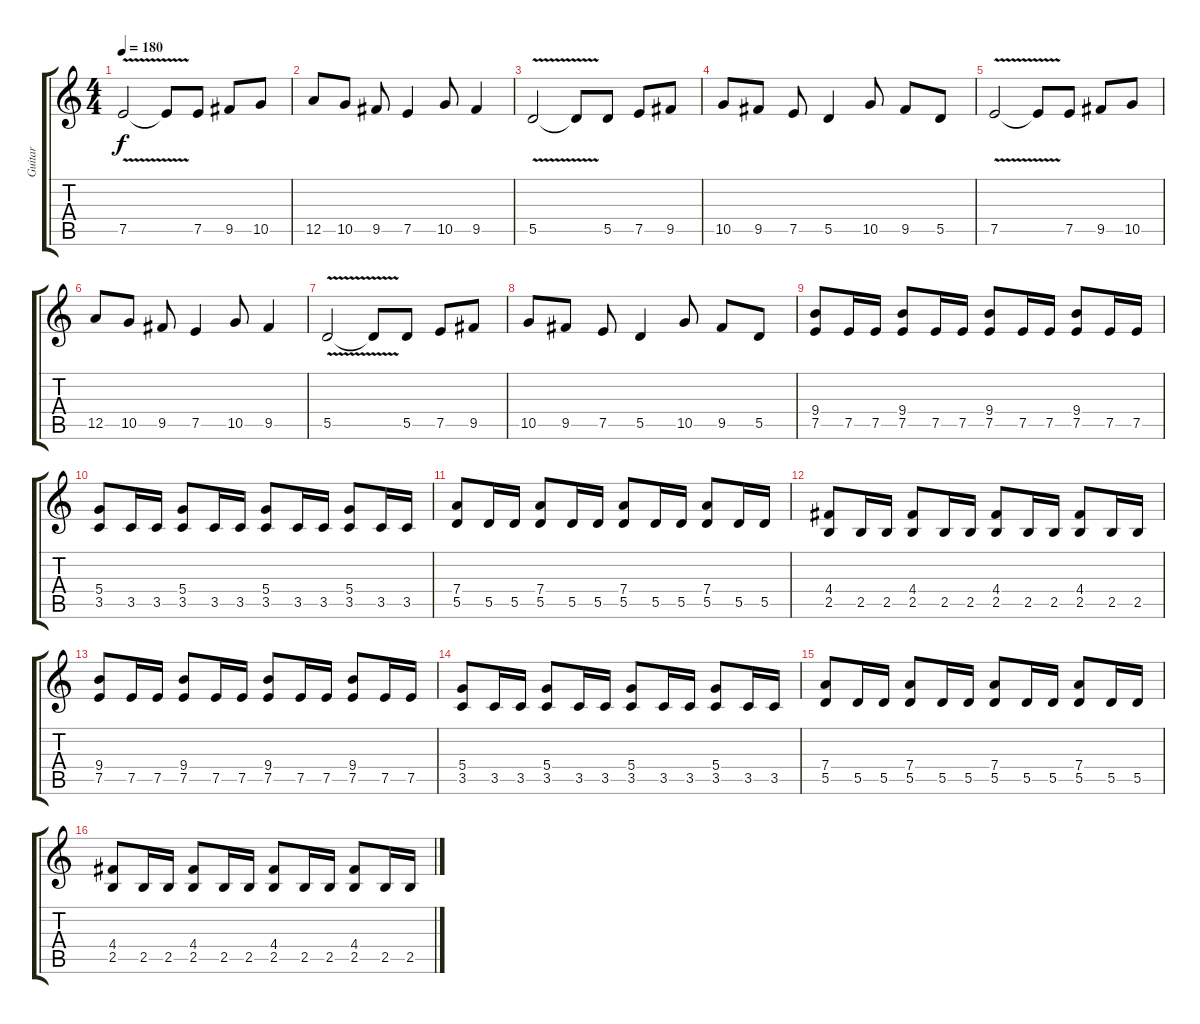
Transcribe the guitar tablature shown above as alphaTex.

\track ("Guitar" "Guitar") {instrument distortionguitar}
\staff {score tabs}
\tuning (E4 B3 G3 D3 A2 E2) {hide}
\ts (4 4)
\tempo 180
\clef g2
\ks c
7.5{v}.2{dy f} 7.5{t}.8 7.5.8 9.5.8 10.5.8 |
12.5.8 10.5.8 9.5.8 7.5.4 10.5.8 9.5.4 |
5.5{v}.2 5.5{t}.8 5.5.8 7.5.8 9.5.8 |
10.5.8 9.5.8 7.5.8 5.5.4 10.5.8 9.5.8 5.5.8 |
7.5{v}.2 7.5{t}.8 7.5.8 9.5.8 10.5.8 |
12.5.8 10.5.8 9.5.8 7.5.4 10.5.8 9.5.4 |
5.5{v}.2 5.5{t}.8 5.5.8 7.5.8 9.5.8 |
10.5.8 9.5.8 7.5.8 5.5.4 10.5.8 9.5.8 5.5.8 |
(9.4 7.5).8 7.5.16 7.5.16 (9.4 7.5).8 7.5.16 7.5.16 (9.4 7.5).8 7.5.16 7.5.16 (9.4 7.5).8 7.5.16 7.5.16 |
(5.4 3.5).8 3.5.16 3.5.16 (5.4 3.5).8 3.5.16 3.5.16 (5.4 3.5).8 3.5.16 3.5.16 (5.4 3.5).8 3.5.16 3.5.16 |
(7.4 5.5).8 5.5.16 5.5.16 (7.4 5.5).8 5.5.16 5.5.16 (7.4 5.5).8 5.5.16 5.5.16 (7.4 5.5).8 5.5.16 5.5.16 |
(4.4 2.5).8 2.5.16 2.5.16 (4.4 2.5).8 2.5.16 2.5.16 (4.4 2.5).8 2.5.16 2.5.16 (4.4 2.5).8 2.5.16 2.5.16 |
(9.4 7.5).8 7.5.16 7.5.16 (9.4 7.5).8 7.5.16 7.5.16 (9.4 7.5).8 7.5.16 7.5.16 (9.4 7.5).8 7.5.16 7.5.16 |
(5.4 3.5).8 3.5.16 3.5.16 (5.4 3.5).8 3.5.16 3.5.16 (5.4 3.5).8 3.5.16 3.5.16 (5.4 3.5).8 3.5.16 3.5.16 |
(7.4 5.5).8 5.5.16 5.5.16 (7.4 5.5).8 5.5.16 5.5.16 (7.4 5.5).8 5.5.16 5.5.16 (7.4 5.5).8 5.5.16 5.5.16 |
(4.4 2.5).8 2.5.16 2.5.16 (4.4 2.5).8 2.5.16 2.5.16 (4.4 2.5).8 2.5.16 2.5.16 (4.4 2.5).8 2.5.16 2.5.16
